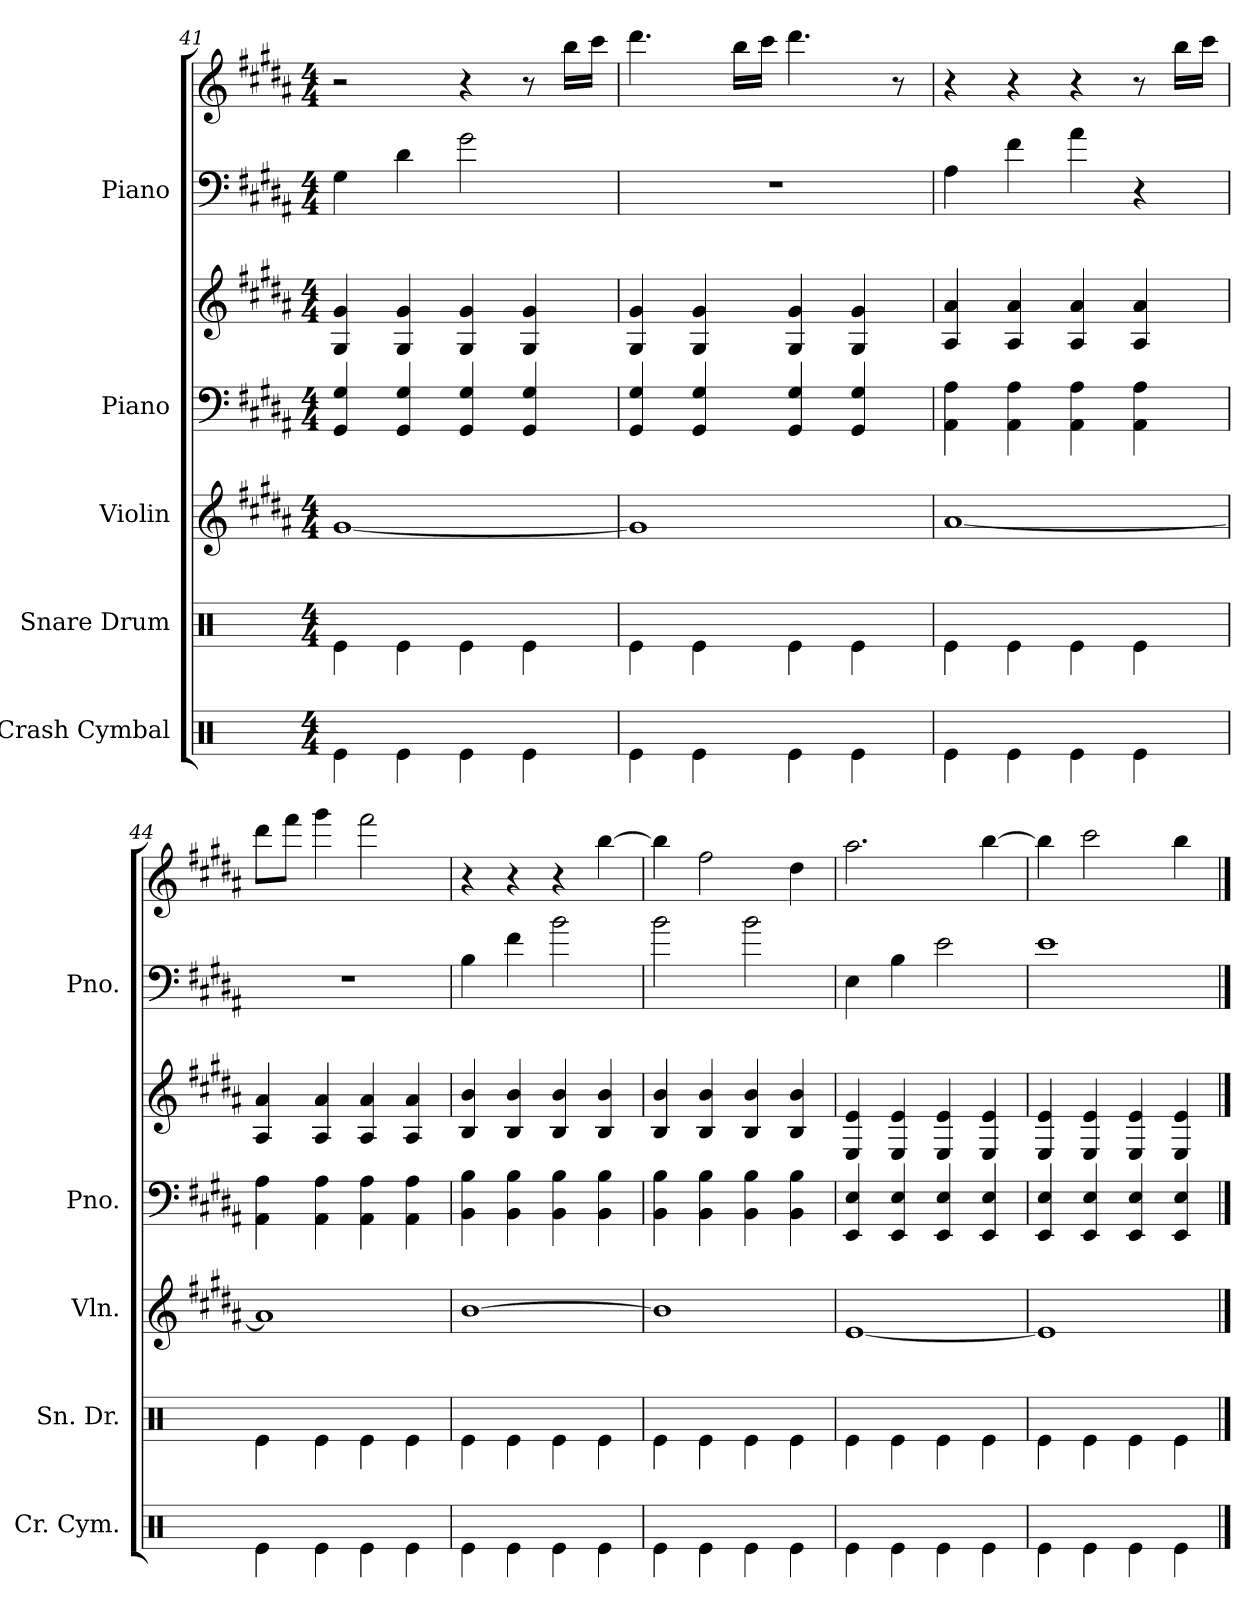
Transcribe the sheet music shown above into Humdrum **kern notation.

**kern	**kern	**kern	**kern	**kern	**kern	**kern
*part5	*part4	*part3	*part2	*part2	*part1	*part1
*staff7	*staff6	*staff5	*staff4	*staff3	*staff2	*staff1
*I"Crash Cymbal	*I"Snare Drum	*I"Violin	*I"Piano	*	*I"Piano	*
*I'Cr. Cym.	*I'Sn. Dr.	*I'Vln.	*I'Pno.	*	*I'Pno.	*
!!LO:PB:g=z
*clefX	*clefX	*clefG2	*clefF4	*clefG2	*clefF4	*clefG2
*k[]	*k[]	*k[f#c#g#d#a#]	*k[f#c#g#d#a#]	*k[f#c#g#d#a#]	*k[f#c#g#d#a#]	*k[f#c#g#d#a#]
*M4/4	*M4/4	*M4/4	*M4/4	*M4/4	*M4/4	*M4/4
=41	=41	=41	=41	=41	=41	=41
4Re\	4Re\	[1g#	4GG#/ 4G#/	4G#/ 4g#/	4G#\	2r
4Re\	4Re\	.	4GG#/ 4G#/	4G#/ 4g#/	4d#\	.
4Re\	4Re\	.	4GG#/ 4G#/	4G#/ 4g#/	2g#\	4r
4Re\	4Re\	.	4GG#/ 4G#/	4G#/ 4g#/	.	8r
.	.	.	.	.	.	16bb\LL
.	.	.	.	.	.	16ccc#\JJ
=42	=42	=42	=42	=42	=42	=42
4Re\	4Re\	1g#]	4GG#/ 4G#/	4G#/ 4g#/	1r	4.ddd#\
4Re\	4Re\	.	4GG#/ 4G#/	4G#/ 4g#/	.	.
.	.	.	.	.	.	16bb\LL
.	.	.	.	.	.	16ccc#\JJ
4Re\	4Re\	.	4GG#/ 4G#/	4G#/ 4g#/	.	4.ddd#\
4Re\	4Re\	.	4GG#/ 4G#/	4G#/ 4g#/	.	.
.	.	.	.	.	.	8r
=43	=43	=43	=43	=43	=43	=43
4Re\	4Re\	[1a#	4AA#\ 4A#\	4A#/ 4a#/	4A#\	4r
4Re\	4Re\	.	4AA#\ 4A#\	4A#/ 4a#/	4f#\	4r
4Re\	4Re\	.	4AA#\ 4A#\	4A#/ 4a#/	4a#\	4r
4Re\	4Re\	.	4AA#\ 4A#\	4A#/ 4a#/	4r	8r
.	.	.	.	.	.	16bb\LL
.	.	.	.	.	.	16ccc#\JJ
=44	=44	=44	=44	=44	=44	=44
4Re\	4Re\	1a#]	4AA#\ 4A#\	4A#/ 4a#/	1r	8ddd#\L
.	.	.	.	.	.	8fff#\J
4Re\	4Re\	.	4AA#\ 4A#\	4A#/ 4a#/	.	4ggg#\
4Re\	4Re\	.	4AA#\ 4A#\	4A#/ 4a#/	.	2fff#\
4Re\	4Re\	.	4AA#\ 4A#\	4A#/ 4a#/	.	.
=45	=45	=45	=45	=45	=45	=45
4Re\	4Re\	[1b	4BB\ 4B\	4B/ 4b/	4B\	4r
4Re\	4Re\	.	4BB\ 4B\	4B/ 4b/	4f#\	4r
4Re\	4Re\	.	4BB\ 4B\	4B/ 4b/	2b\	4r
4Re\	4Re\	.	4BB\ 4B\	4B/ 4b/	.	[4bb\
!!LO:PB:g=z
=46	=46	=46	=46	=46	=46	=46
4Re\	4Re\	1b]	4BB\ 4B\	4B/ 4b/	2b\	4bb\]
4Re\	4Re\	.	4BB\ 4B\	4B/ 4b/	.	2ff#\
4Re\	4Re\	.	4BB\ 4B\	4B/ 4b/	2b\	.
4Re\	4Re\	.	4BB\ 4B\	4B/ 4b/	.	4dd#\
=47	=47	=47	=47	=47	=47	=47
4Re\	4Re\	[1e	4EE/ 4E/	4E/ 4e/	4E\	2.aa#\
4Re\	4Re\	.	4EE/ 4E/	4E/ 4e/	4B\	.
4Re\	4Re\	.	4EE/ 4E/	4E/ 4e/	2e\	.
4Re\	4Re\	.	4EE/ 4E/	4E/ 4e/	.	[4bb\
=48	=48	=48	=48	=48	=48	=48
4Re\	4Re\	1e]	4EE/ 4E/	4E/ 4e/	1e	4bb\]
4Re\	4Re\	.	4EE/ 4E/	4E/ 4e/	.	2ccc#\
4Re\	4Re\	.	4EE/ 4E/	4E/ 4e/	.	.
4Re\	4Re\	.	4EE/ 4E/	4E/ 4e/	.	4bb\
==	==	==	==	==	==	==
*-	*-	*-	*-	*-	*-	*-
